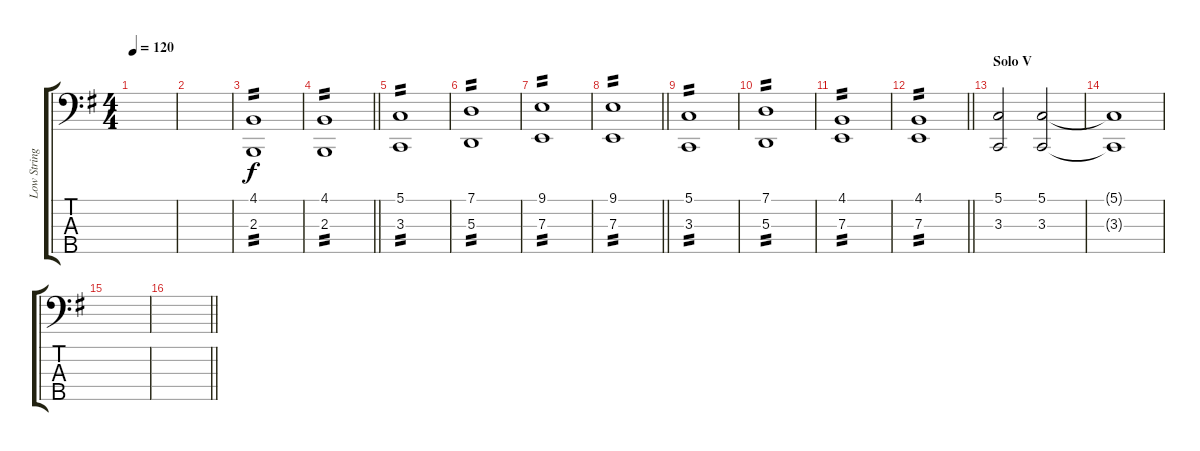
\track ("Low Strings Standard" "Low String") {instrument stringensemble1}
\staff {score tabs}
\tuning (G2 D2 A1 E1 B0) {hide}
\ts (4 4)
\tempo 120
\clef f4
\ks eminor
|
|
(4.1 2.3).1{tp 2 volume 16} |
\barLineRight lightlight
(4.1 2.3).1{tp 2} |
\section ("" "")
(5.1 3.3).1{tp 2} |
(7.1 5.3).1{tp 2} |
(9.1 7.3).1{tp 2} |
\barLineRight lightlight
(9.1 7.3).1{tp 2} |
(5.1 3.3).1{tp 2} |
(7.1 5.3).1{tp 2} |
(4.1 7.3).1{tp 2} |
\barLineRight lightlight
(4.1 7.3).1{tp 2} |
\section ("" "Solo V")
(5.1 3.3).2 (5.1 3.3).2{volume 0} |
(5.1{t} 3.3{t}).1 |
|
\barLineRight lightlight
